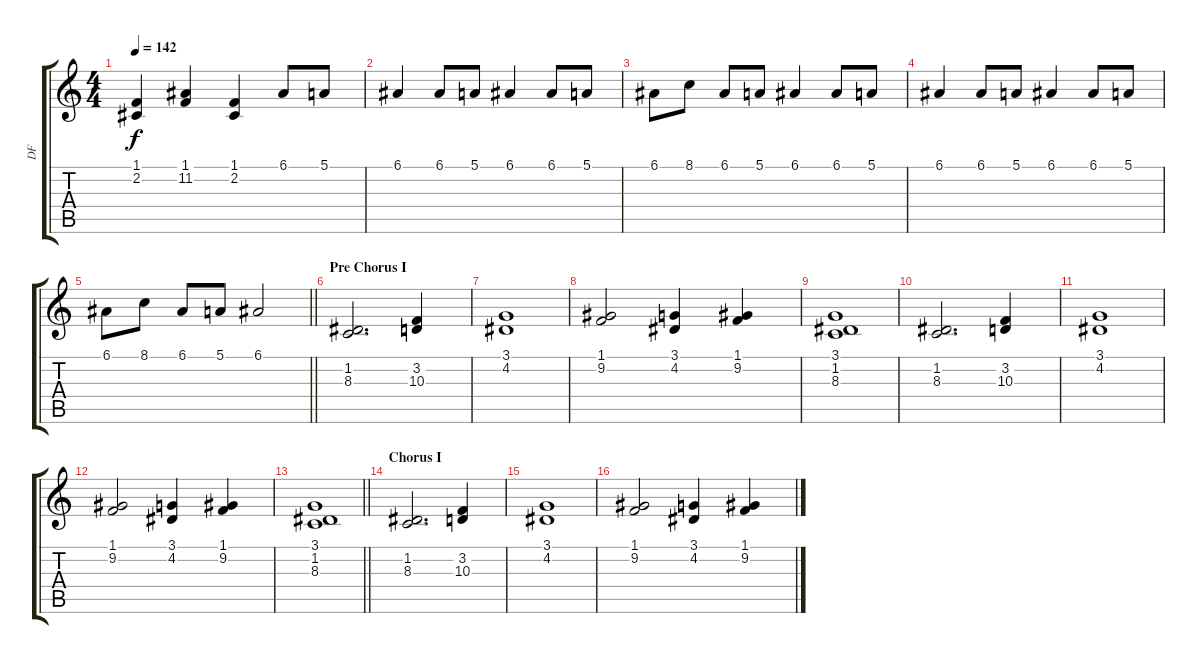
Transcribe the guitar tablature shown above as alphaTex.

\track ("DF " "DF ") {instrument acousticgrandpiano}
\staff {score tabs}
\tuning (E4 B3 G3 D3 A2 E2) {hide}
\ts (4 4)
\tempo 142
\clef g2
\ks c
(1.1 2.2).4{dy f} (1.1 11.2).4 (1.1 2.2).4 6.1.8 5.1.8 |
6.1.4 6.1.8 5.1.8 6.1.4 6.1.8 5.1.8 |
6.1.8 8.1.8 6.1.8 5.1.8 6.1.4 6.1.8 5.1.8 |
6.1.4 6.1.8 5.1.8 6.1.4 6.1.8 5.1.8 |
\barLineRight lightlight
6.1.8 8.1.8 6.1.8 5.1.8 6.1.2 |
\section ("" "Pre Chorus I")
(1.2 8.3).2{d} (3.2 10.3).4 |
(3.1 4.2).1 |
(1.1 9.2).2 (3.1 4.2).4 (1.1 9.2).4 |
(3.1 1.2 8.3).1 |
(1.2 8.3).2{d} (3.2 10.3).4 |
(3.1 4.2).1 |
(1.1 9.2).2 (3.1 4.2).4 (1.1 9.2).4 |
\barLineRight lightlight
(3.1 1.2 8.3).1 |
\section ("" "Chorus I")
(1.2 8.3).2{d} (3.2 10.3).4 |
(3.1 4.2).1 |
(1.1 9.2).2 (3.1 4.2).4 (1.1 9.2).4
